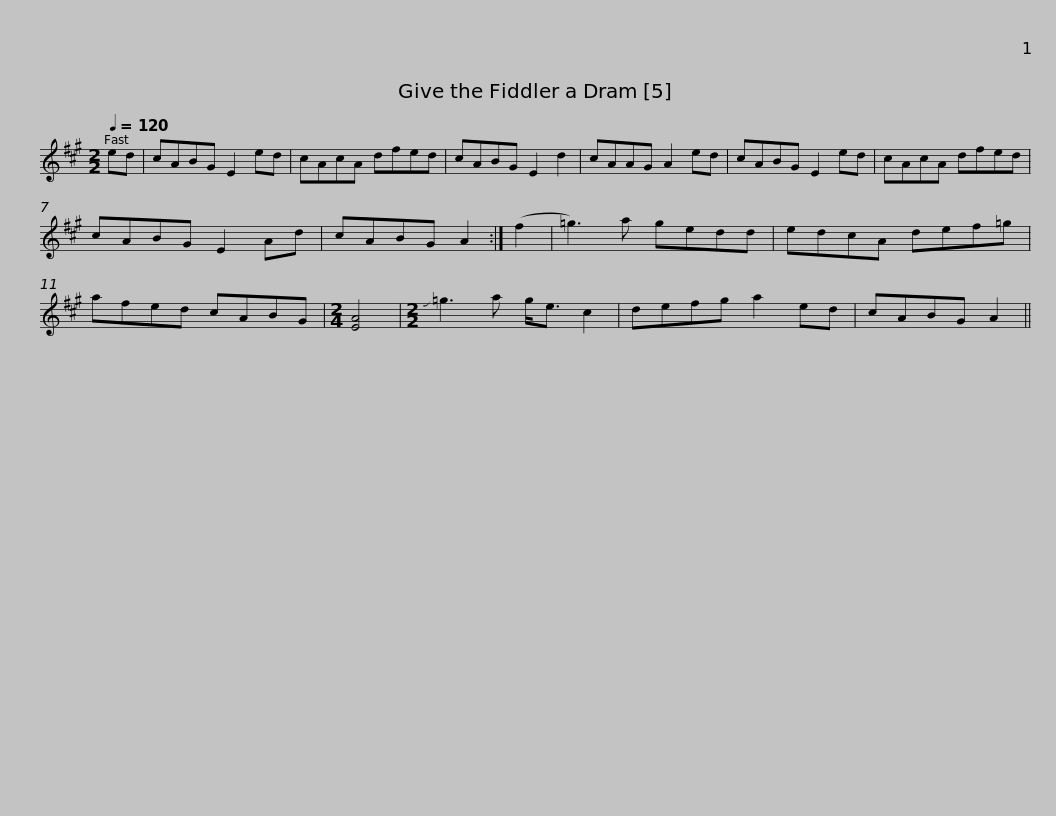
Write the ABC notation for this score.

X:1
L:1/8
Q:1/4=120
M:2/2
I:linebreak $
K:A
V:1 treble
V:1
 ed | cABG E2 ed | cAcA dfed | cABG E2 d2 | cAAG A2 ed | %5
 cABG E2 ed |$ cAcA dfed | cABG E2 Ad | cABG A2 :| (f2 | %10
 =g3) a gedd | edcA def=g |$ afed cABG |[M:2/4] [EA]4 |[M:2/2] !slide!=g3 a g<e c2 | %15
 defg a2 ed | cABG A2 || %17
